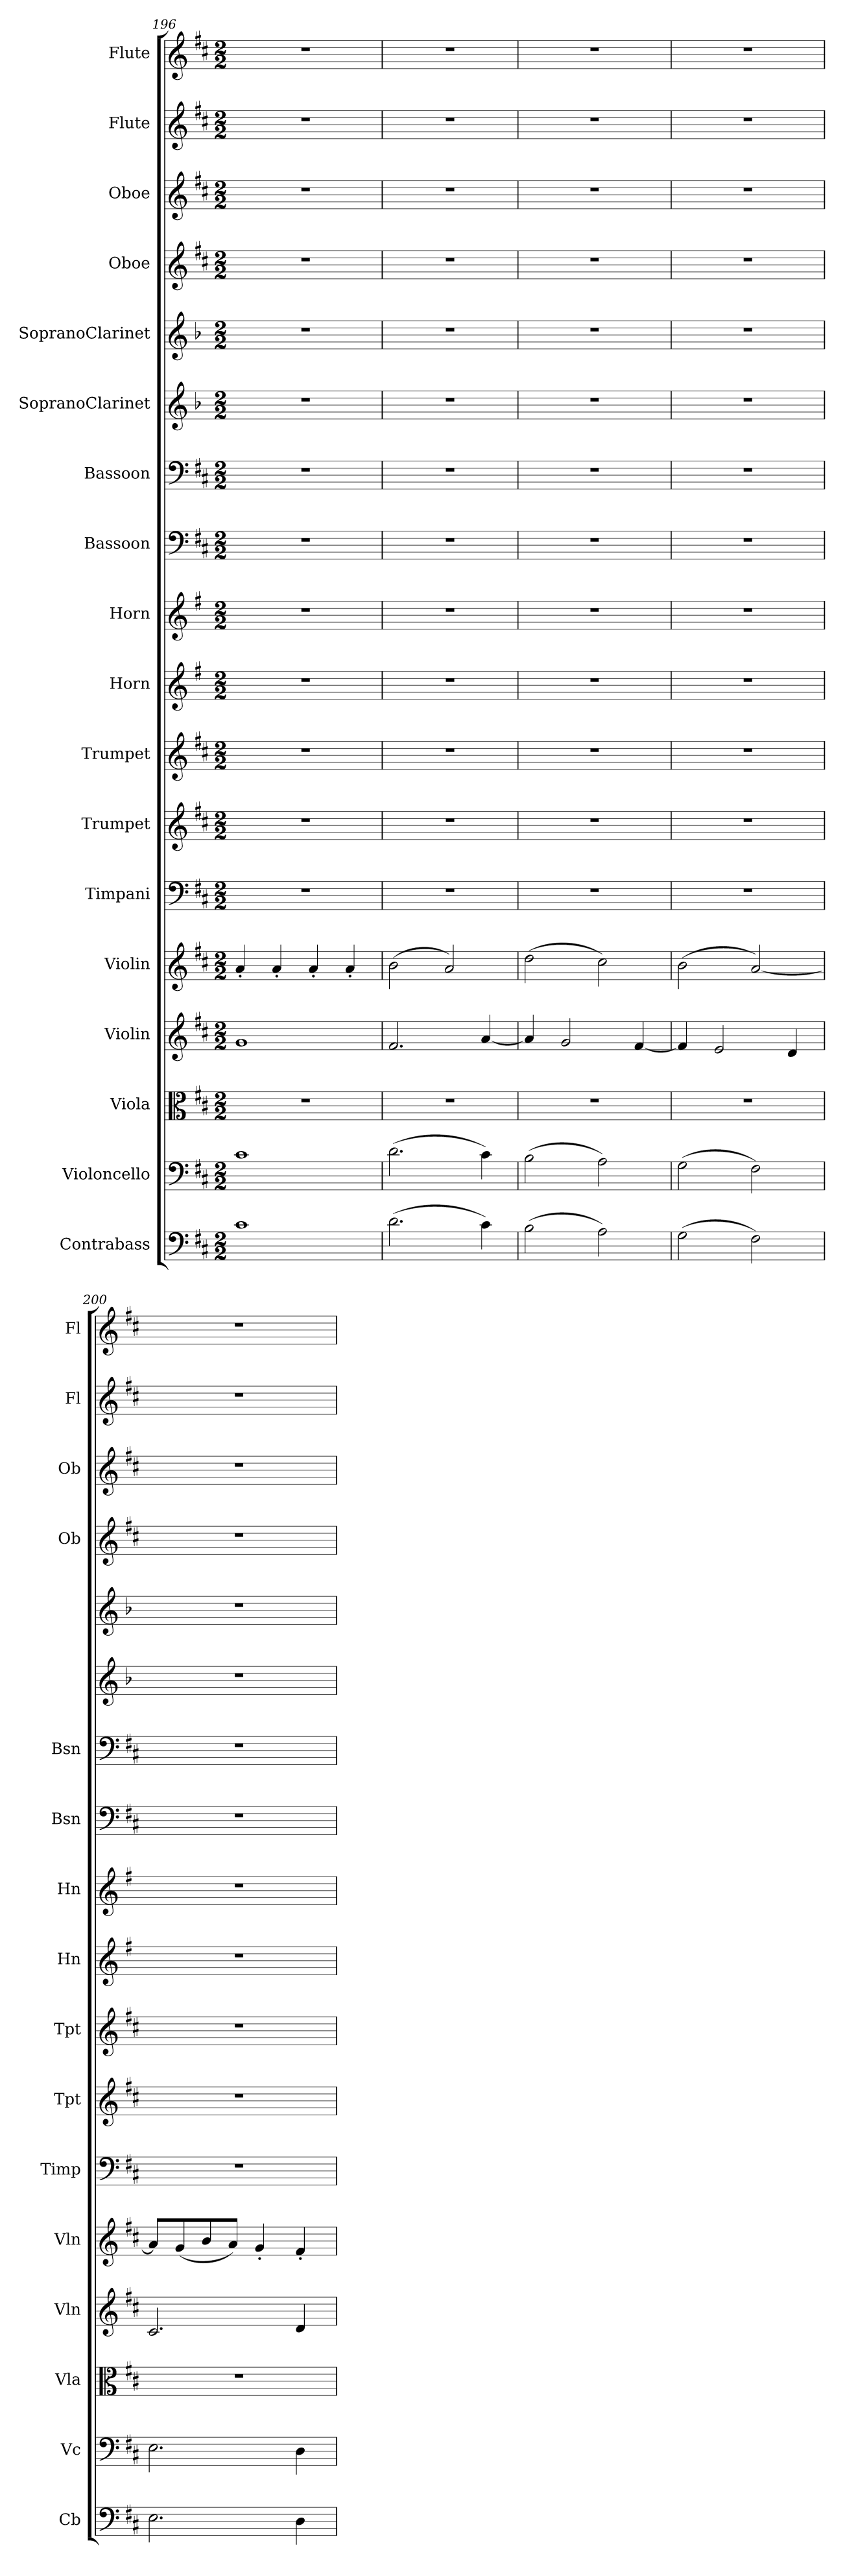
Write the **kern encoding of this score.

**kern	**kern	**kern	**kern	**kern	**kern	**kern	**kern	**kern	**kern	**kern	**kern	**kern	**kern	**kern	**kern	**kern	**kern
*part18	*part17	*part16	*part15	*part14	*part13	*part12	*part11	*part10	*part9	*part8	*part7	*part6	*part5	*part4	*part3	*part2	*part1
*staff18	*staff17	*staff16	*staff15	*staff14	*staff13	*staff12	*staff11	*staff10	*staff9	*staff8	*staff7	*staff6	*staff5	*staff4	*staff3	*staff2	*staff1
*I"Contrabass	*I"Violoncello	*I"Viola	*I"Violin	*I"Violin	*I"Timpani	*I"Trumpet	*I"Trumpet	*I"Horn	*I"Horn	*I"Bassoon	*I"Bassoon	*I"SopranoClarinet	*I"SopranoClarinet	*I"Oboe	*I"Oboe	*I"Flute	*I"Flute
*I'Cb	*I'Vc	*I'Vla	*I'Vln	*I'Vln	*I'Timp	*I'Tpt	*I'Tpt	*I'Hn	*I'Hn	*I'Bsn	*I'Bsn	*	*	*I'Ob	*I'Ob	*I'Fl	*I'Fl
*clefF4	*clefF4	*clefC3	*clefG2	*clefG2	*clefF4	*clefG2	*clefG2	*clefG2	*clefG2	*clefF4	*clefF4	*clefG2	*clefG2	*clefG2	*clefG2	*clefG2	*clefG2
*ITrd7c12	*	*	*	*	*	*ITrd1c2	*ITrd1c2	*ITrd4c7	*ITrd4c7	*	*	*	*	*	*	*	*
*k[f#c#]	*k[f#c#]	*k[f#c#]	*k[f#c#]	*k[f#c#]	*k[f#c#]	*k[]	*k[]	*k[]	*k[]	*k[f#c#]	*k[f#c#]	*k[b-]	*k[b-]	*k[f#c#]	*k[f#c#]	*k[f#c#]	*k[f#c#]
*D:	*D:	*D:	*D:	*D:	*D:	*	*	*	*	*D:	*D:	*	*	*D:	*D:	*D:	*D:
*M2/2	*M2/2	*M2/2	*M2/2	*M2/2	*M2/2	*M2/2	*M2/2	*M2/2	*M2/2	*M2/2	*M2/2	*M2/2	*M2/2	*M2/2	*M2/2	*M2/2	*M2/2
=196	=196	=196	=196	=196	=196	=196	=196	=196	=196	=196	=196	=196	=196	=196	=196	=196	=196
1C#	1c#	1r	1g	4a'/	1r	1r	1r	1r	1r	1r	1r	1r	1r	1r	1r	1r	1r
.	.	.	.	4a'/	.	.	.	.	.	.	.	.	.	.	.	.	.
.	.	.	.	4a'/	.	.	.	.	.	.	.	.	.	.	.	.	.
.	.	.	.	4a'/	.	.	.	.	.	.	.	.	.	.	.	.	.
=197	=197	=197	=197	=197	=197	=197	=197	=197	=197	=197	=197	=197	=197	=197	=197	=197	=197
(>2.D\	(>2.d\	1r	2.f#/	(>2b\	1r	1r	1r	1r	1r	1r	1r	1r	1r	1r	1r	1r	1r
.	.	.	.	2a/)	.	.	.	.	.	.	.	.	.	.	.	.	.
4C#\)	4c#\)	.	[4a/	.	.	.	.	.	.	.	.	.	.	.	.	.	.
=198	=198	=198	=198	=198	=198	=198	=198	=198	=198	=198	=198	=198	=198	=198	=198	=198	=198
(>2BB\	(>2B\	1r	4a/]	(>2dd\	1r	1r	1r	1r	1r	1r	1r	1r	1r	1r	1r	1r	1r
.	.	.	2g/	.	.	.	.	.	.	.	.	.	.	.	.	.	.
2AA\)	2A\)	.	.	2cc#\)	.	.	.	.	.	.	.	.	.	.	.	.	.
.	.	.	[4f#/	.	.	.	.	.	.	.	.	.	.	.	.	.	.
=199	=199	=199	=199	=199	=199	=199	=199	=199	=199	=199	=199	=199	=199	=199	=199	=199	=199
(>2GG\	(>2G\	1r	4f#/]	(>2b\	1r	1r	1r	1r	1r	1r	1r	1r	1r	1r	1r	1r	1r
.	.	.	2e/	.	.	.	.	.	.	.	.	.	.	.	.	.	.
2FF#\)	2F#\)	.	.	[2a/)	.	.	.	.	.	.	.	.	.	.	.	.	.
.	.	.	4d/	.	.	.	.	.	.	.	.	.	.	.	.	.	.
=200	=200	=200	=200	=200	=200	=200	=200	=200	=200	=200	=200	=200	=200	=200	=200	=200	=200
2.EE\	2.E\	1r	2.c#/	8a/L]	1r	1r	1r	1r	1r	1r	1r	1r	1r	1r	1r	1r	1r
.	.	.	.	(<8g/	.	.	.	.	.	.	.	.	.	.	.	.	.
.	.	.	.	8b/	.	.	.	.	.	.	.	.	.	.	.	.	.
.	.	.	.	8a/J)	.	.	.	.	.	.	.	.	.	.	.	.	.
.	.	.	.	4g'/	.	.	.	.	.	.	.	.	.	.	.	.	.
4DD\	4D\	.	4d/	4f#'/	.	.	.	.	.	.	.	.	.	.	.	.	.
=	=	=	=	=	=	=	=	=	=	=	=	=	=	=	=	=	=
*-	*-	*-	*-	*-	*-	*-	*-	*-	*-	*-	*-	*-	*-	*-	*-	*-	*-
